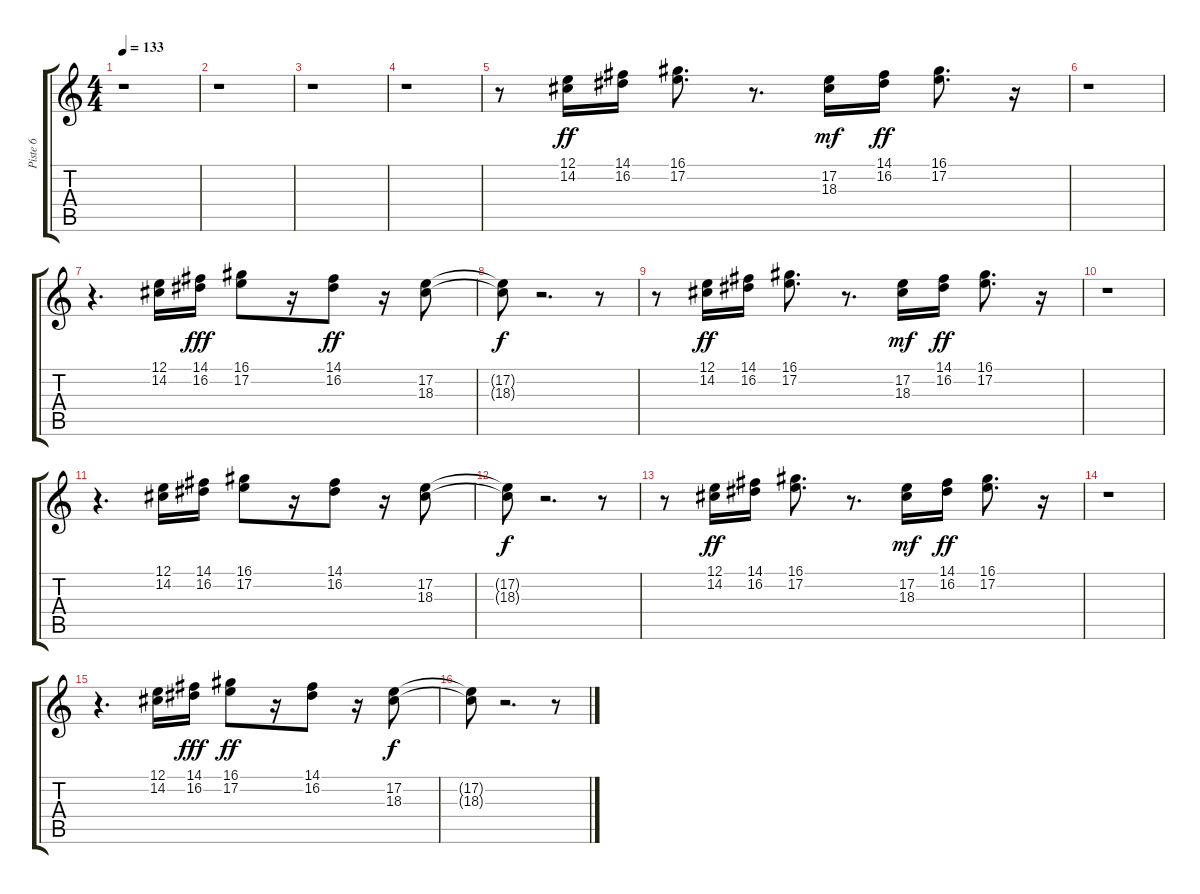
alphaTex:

\track ("Piste 6" "Piste 6") {instrument sopranosax}
\staff {score tabs}
\tuning (E4 B3 G3 D3 A2 E2) {hide}
\ts (4 4)
\tempo 133
\clef g2
\ks c
r.1{dy ff} |
r.1 |
r.1 |
r.1 |
r.8 (12.1 14.2).16 (14.1 16.2).16 (16.1 17.2).8{d} r.8{d} (17.2 18.3).16{dy mf} (14.1 16.2).16{dy ff} (16.1 17.2).8{d} r.16 |
r.1 |
r.4{d} (12.1 14.2).16 (14.1 16.2).16{dy fff} (16.1 17.2).8 r.16 (14.1 16.2).8{dy ff} r.16 (17.2 18.3).8 |
(17.2{t} 18.3{t}).8{dy f} r.2{d} r.8 |
r.8 (12.1 14.2).16{dy ff} (14.1 16.2).16 (16.1 17.2).8{d} r.8{d} (17.2 18.3).16{dy mf} (14.1 16.2).16{dy ff} (16.1 17.2).8{d} r.16 |
r.1 |
r.4{d} (12.1 14.2).16 (14.1 16.2).16 (16.1 17.2).8 r.16 (14.1 16.2).8 r.16 (17.2 18.3).8 |
(17.2{t} 18.3{t}).8{dy f} r.2{d} r.8 |
r.8 (12.1 14.2).16{dy ff} (14.1 16.2).16 (16.1 17.2).8{d} r.8{d} (17.2 18.3).16{dy mf} (14.1 16.2).16{dy ff} (16.1 17.2).8{d} r.16 |
r.1 |
r.4{d} (12.1 14.2).16 (14.1 16.2).16{dy fff} (16.1 17.2).8{dy ff} r.16 (14.1 16.2).8 r.16 (17.2 18.3).8{dy f} |
(17.2{t} 18.3{t}).8 r.2{d} r.8
